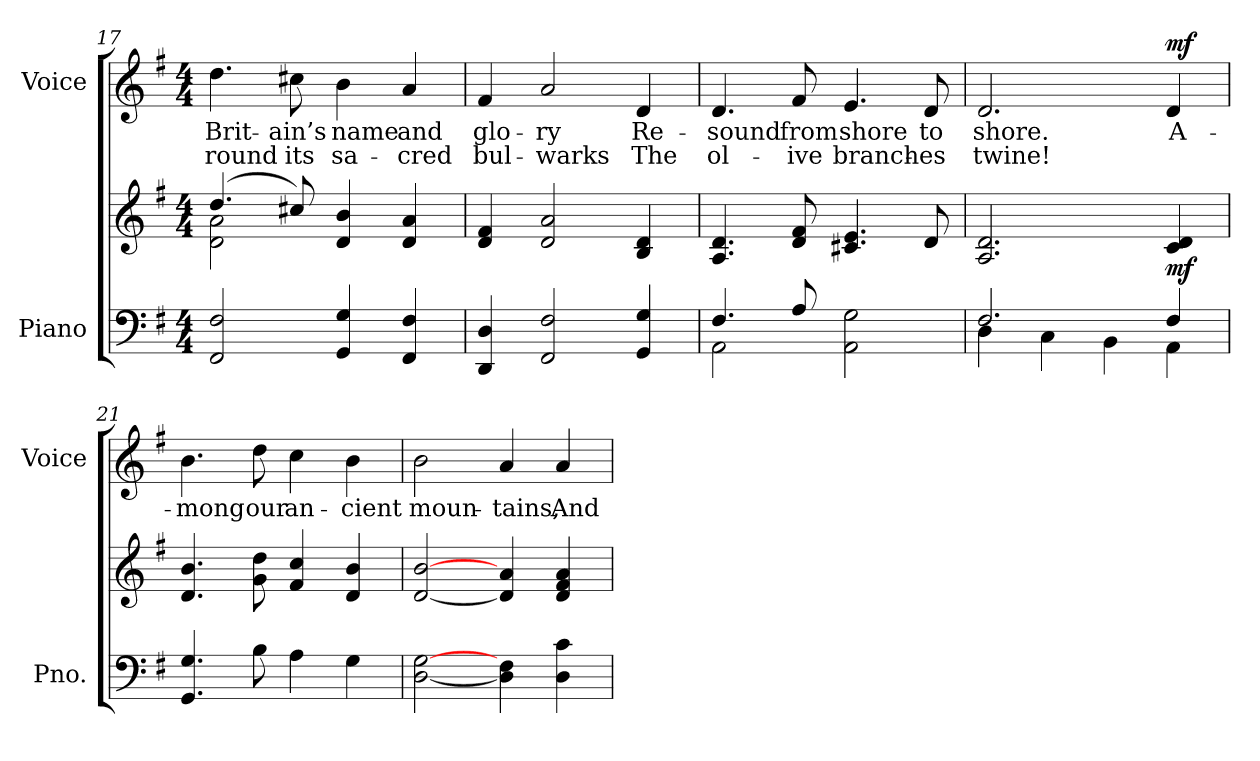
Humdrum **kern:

**kern	**kern	**dynam	**kern	**text	**text	**dynam
*part2	*part2	*part2	*part1	*part1	*part1	*part1
*staff3	*staff2	*staff2/3	*staff1	*staff1	*staff1	*staff1
*I"Piano	*	*	*I"Voice	*	*	*
*I'Pno.	*	*	*I'Voice	*	*	*
*clefF4	*clefG2	*	*clefG2	*	*	*
*k[f#]	*k[f#]	*	*k[f#]	*	*	*
*G:	*G:	*	*G:	*	*	*
*M4/4	*M4/4	*	*M4/4	*	*	*
=17	=17	=17	=17	=17	=17	=17
*	*^	*	*	*	*	*
!	!	!	!	!	!LO:LY:b:color=#000000	!LO:LY:b:color=#000000	!
2FF#i/ 2F#i	(4.ddi/	2di\ 2ai	.	4.ddi\	Brit-	round	.
!	!	!	!	!	!LO:LY:b:color=#000000	!LO:LY:b:color=#000000	!
.	8cc#Xi/)	.	.	8cc#Xi\	-ain’s	its	.
!	!	!	!	!	!LO:LY:b:color=#000000	!LO:LY:b:color=#000000	!
4GGi/ 4Gi	4di/ 4bi	2ryy	.	4bi\	name	sa-	.
!	!	!	!	!	!LO:LY:b:color=#000000	!LO:LY:b:color=#000000	!
4FF#i/ 4F#i	4di/ 4ai	.	.	4ai/	and	-cred	.
*	*v	*v	*	*	*	*	*
=18	=18	=18	=18	=18	=18	=18
!	!	!	!	!LO:LY:b:color=#000000	!LO:LY:b:color=#000000	!
4DDi/ 4Di	4di/ 4f#i	.	4f#i/	glo-	bul-	.
!	!	!	!	!LO:LY:b:color=#000000	!LO:LY:b:color=#000000	!
2FF#i/ 2F#i	2di/ 2ai	.	2ai/	-ry	-warks	.
!	!	!	!	!LO:LY:b:color=#000000	!LO:LY:b:color=#000000	!
4GGi/ 4Gi	4Bi/ 4di	.	4di/	Re-	The	.
=19	=19	=19	=19	=19	=19	=19
*^	*	*	*	*	*	*
!	!	!	!	!	!LO:LY:b:color=#000000	!LO:LY:b:color=#000000	!
4.F#i/	2AAi\	4.Ai/ 4.di	.	4.di/	-sound	ol-	.
!	!	!	!	!	!LO:LY:b:color=#000000	!LO:LY:b:color=#000000	!
8Ai/	.	8di/ 8f#i	.	8f#i/	from	-ive	.
!	!	!	!	!	!LO:LY:b:color=#000000	!LO:LY:b:color=#000000	!
2AAi\ 2Gi	2ryy	4.c#Xi/ 4.ei	.	4.ei/	shore	branch-	.
!	!	!	!	!	!LO:LY:b:color=#000000	!LO:LY:b:color=#000000	!
.	.	8di/	.	8di/	to	-es	.
=20	=20	=20	=20	=20	=20	=20	=20
!	!	!	!	!	!LO:LY:b:color=#000000	!LO:LY:b:color=#000000	!
2.F#i/	4Di\	2.Ai/ 2.di	.	2.di/	shore.	twine!	.
.	4Ci\	.	.	.	.	.	.
.	4BBi\	.	.	.	.	.	.
!	!	!	!	!	!LO:LY:b:color=#000000	!	!
4F#i/	4AAi\	4ci/ 4di	mf	4di/	A-	.	mf
*v	*v	*	*	*	*	*	*
!!LO:LB:g=z
=21	=21	=21	=21	=21	=21	=21
*^	*	*	*	*	*	*
!	!	!	!	!	!LO:LY:b:color=#000000	!	!
*v	*v	*	*	*	*	*	*
4.GGi/ 4.Gi	4.di/ 4.bi	.	4.bi\	-mong	.	.
!	!	!	!	!LO:LY:b:color=#000000	!	!
8Bi\	8gi\ 8ddi	.	8ddi\	our	.	.
!	!	!	!	!LO:LY:b:color=#000000	!	!
4Ai\	4f#i/ 4cci	.	4cci\	an-	.	.
!	!	!	!	!LO:LY:b:color=#000000	!	!
4Gi\	4di/ 4bi	.	4bi\	-cient	.	.
=22	=22	=22	=22	=22	=22	=22
!	!	!	!	!LO:LY:b:color=#000000	!	!
[2Di\ [2Gi	[2di/ [2bi	.	2bi\	moun-	.	.
!	!	!	!	!LO:LY:b:color=#000000	!	!
4Di\] 4F#i	4di/] 4ai	.	4ai/	-tains,	.	.
!	!	!	!	!LO:LY:b:color=#000000	!	!
4Di\ 4ci	4di/ 4f#i 4ai	.	4ai/	And	.	.
=	=	=	=	=	=	=
*-	*-	*-	*-	*-	*-	*-
